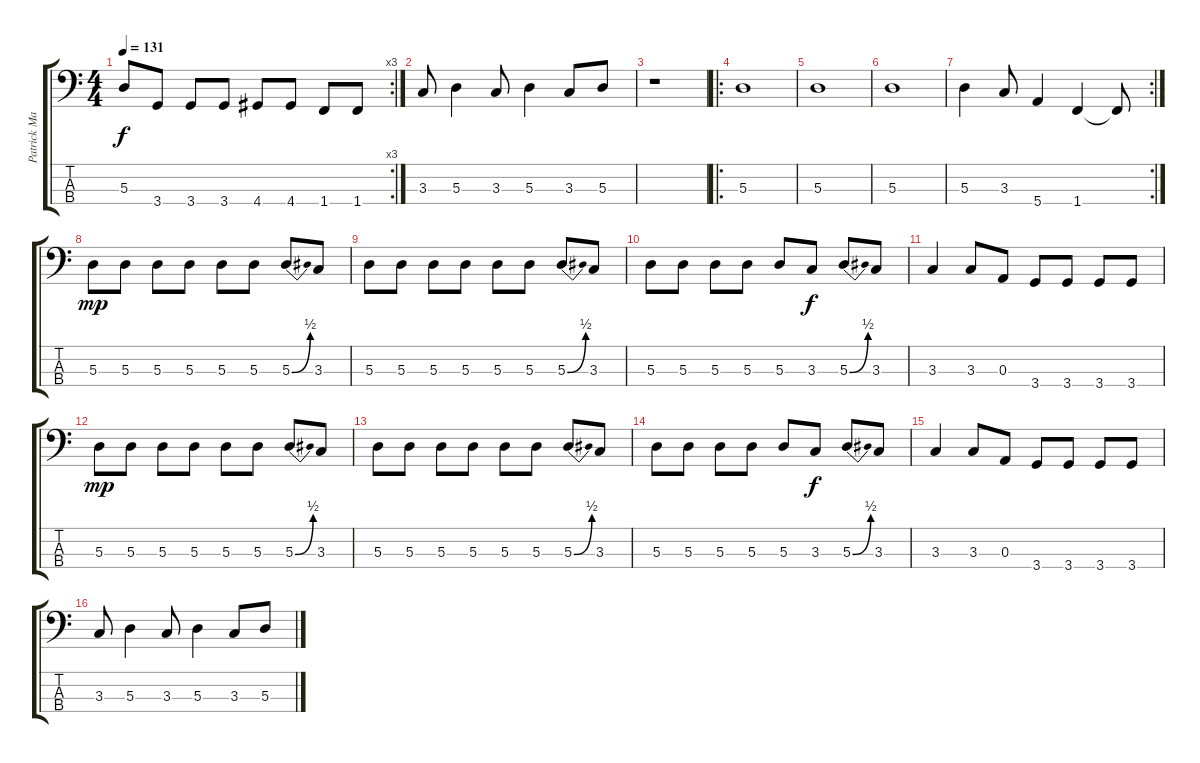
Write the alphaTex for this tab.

\track ("Patrick Mattews - Basse" "Patrick Ma") {instrument electricbassfinger}
\staff {score tabs}
\tuning (G2 D2 A1 E1) {hide}
\rc 3
\ts (4 4)
\tempo 131
\clef f4
\ks c
5.3{t}.8{dy f} 3.4.8 3.4.8 3.4.8 4.4.8 4.4.8 1.4.8 1.4.8 |
3.3.8 5.3.4 3.3.8 5.3.4 3.3.8 5.3.8 |
r.1 |
\ro
5.3.1 |
5.3.1 |
5.3.1 |
\rc 2
5.3.4 3.3.8 5.4.4 1.4.4 1.4{t}.8 |
5.3.8{dy mp} 5.3.8 5.3.8 5.3.8 5.3.8 5.3.8 5.3{be (bend 0 0 60 2)}.8 3.3.8 |
5.3.8 5.3.8 5.3.8 5.3.8 5.3.8 5.3.8 5.3{be (bend 0 0 60 2)}.8 3.3.8 |
5.3.8 5.3.8 5.3.8 5.3.8 5.3.8 3.3.8{dy f} 5.3{be (bend 0 0 60 2)}.8 3.3.8 |
3.3.4 3.3.8 0.3.8 3.4.8 3.4.8 3.4.8 3.4.8 |
5.3.8{dy mp} 5.3.8 5.3.8 5.3.8 5.3.8 5.3.8 5.3{be (bend 0 0 60 2)}.8 3.3.8 |
5.3.8 5.3.8 5.3.8 5.3.8 5.3.8 5.3.8 5.3{be (bend 0 0 60 2)}.8 3.3.8 |
5.3.8 5.3.8 5.3.8 5.3.8 5.3.8 3.3.8{dy f} 5.3{be (bend 0 0 60 2)}.8 3.3.8 |
3.3.4 3.3.8 0.3.8 3.4.8 3.4.8 3.4.8 3.4.8 |
3.3.8 5.3.4 3.3.8 5.3.4 3.3.8 5.3.8
